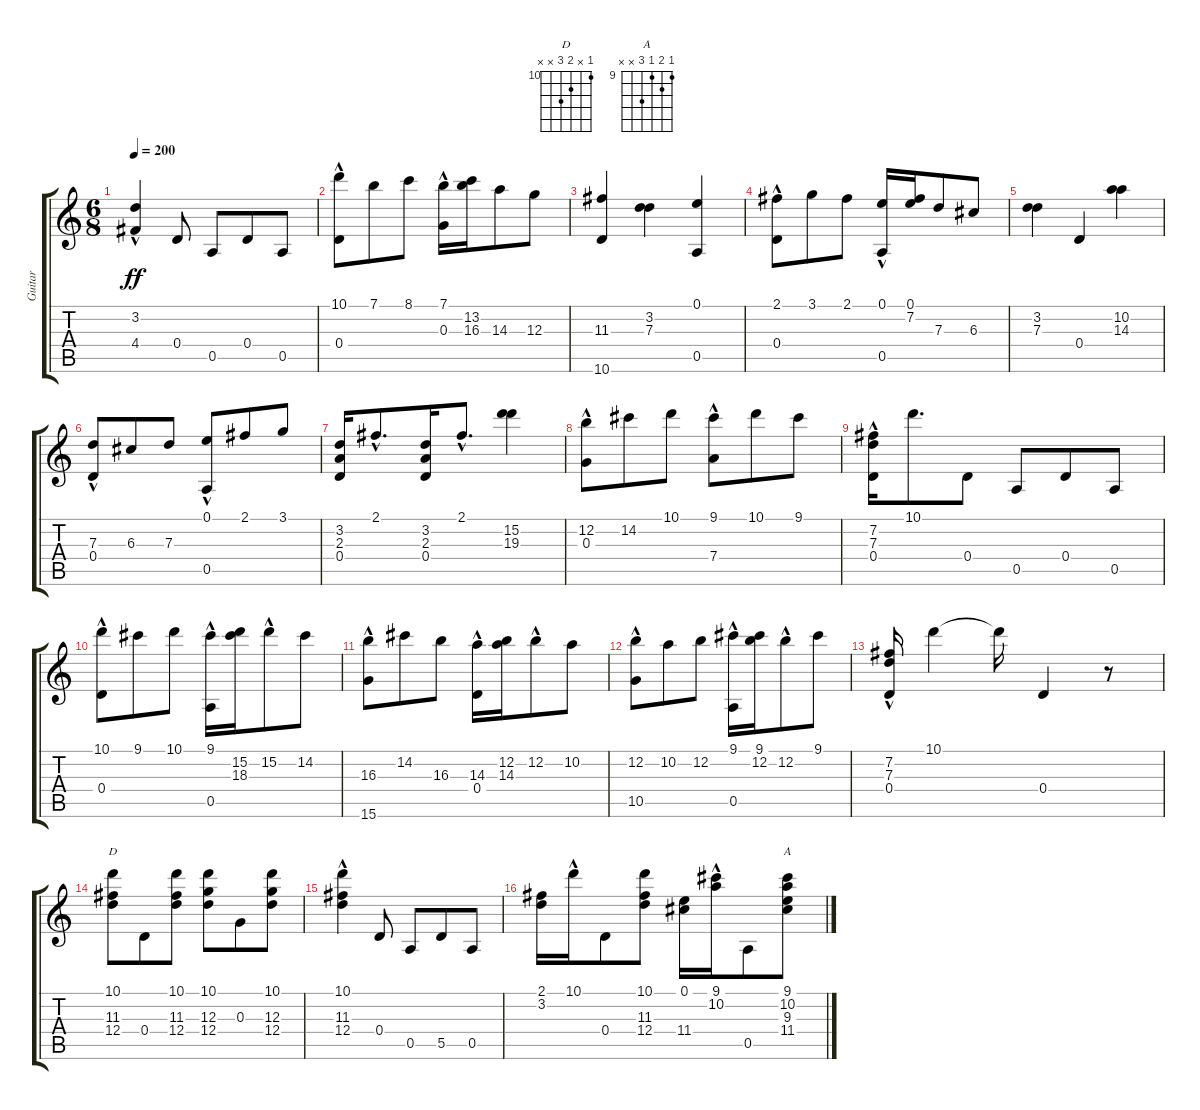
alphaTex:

\track ("Guitar" "Guitar") {instrument acousticguitarsteel}
\staff {score tabs}
\tuning (E4 B3 G3 D3 A2 E2) {hide}
\chord ("D" 10 x 11 12 x x) {firstfret 10}
\chord ("A" 9 10 9 11 x x) {firstfret 9}
\ts (6 8)
\tempo 200
\clef g2
\ks c
(3.2{hac} 4.4{hac}).4{dy ff} 0.4.8 0.5.8 0.4.8 0.5.8 |
(10.1 0.4{hac}).8 7.1.8 8.1.8 (7.1 0.3{hac}).16 (13.2 16.3).16 14.3.8 12.3.8 |
(11.3 10.6).4 (3.2 7.3).4 (0.1 0.5).4 |
(2.1 0.4{hac}).8 3.1.8 2.1.8 (0.1 0.5{hac}).16 (0.1 7.2).16 7.3.8 6.3.8 |
(3.2 7.3).4 0.4.4 (10.2 14.3).4 |
(7.3 0.4{hac}).8 6.3.8 7.3.8 (0.1 0.5{hac}).8 2.1.8 3.1.8 |
(3.2 2.3 0.4).16 2.1{hac}.8{d} (3.2 2.3 0.4).16 2.1{hac}.8{d} (15.2 19.3).4 |
(12.2 0.3{hac}).8 14.2.8 10.1.8 (9.1 7.4{hac}).8 10.1.8 9.1.8 |
(7.2{hac} 7.3{hac} 0.4).16 10.1.8{d} 0.4.8 0.5.8 0.4.8 0.5.8 |
(10.1 0.4{hac}).8 9.1.8 10.1.8 (9.1 0.5{hac}).16 (15.2 18.3).16 15.2{hac}.8 14.2.8 |
(16.3 15.6{hac}).8 14.2.8 16.3.8 (14.3 0.4{hac}).16 (12.2 14.3).16 12.2{hac}.8 10.2.8 |
(12.2 10.5{hac}).8 10.2.8 12.2.8 (9.1 0.5{hac}).16 (9.1 12.2).16 12.2{hac}.8 9.1.8 |
(7.2{hac} 7.3{hac} 0.4{hac}).16 10.1.4 10.1{t}.16 0.4.4 r.8 |
(10.1 11.3 12.4).8{ch "D"} 0.4.8 (10.1 11.3 12.4).8 (10.1 12.3 12.4).8 0.3.8 (10.1 12.3 12.4).8 |
(10.1{hac} 11.3{hac} 12.4{hac}).4 0.4.8 0.5.8 5.5.8 0.5.8 |
(2.1 3.2).16 10.1{hac}.16 0.4.8 (10.1 11.3 12.4).8 (0.1 11.4).16 (9.1{hac} 10.2{hac}).16 0.5.8 (9.1 10.2 9.3 11.4).8{ch "A"}
